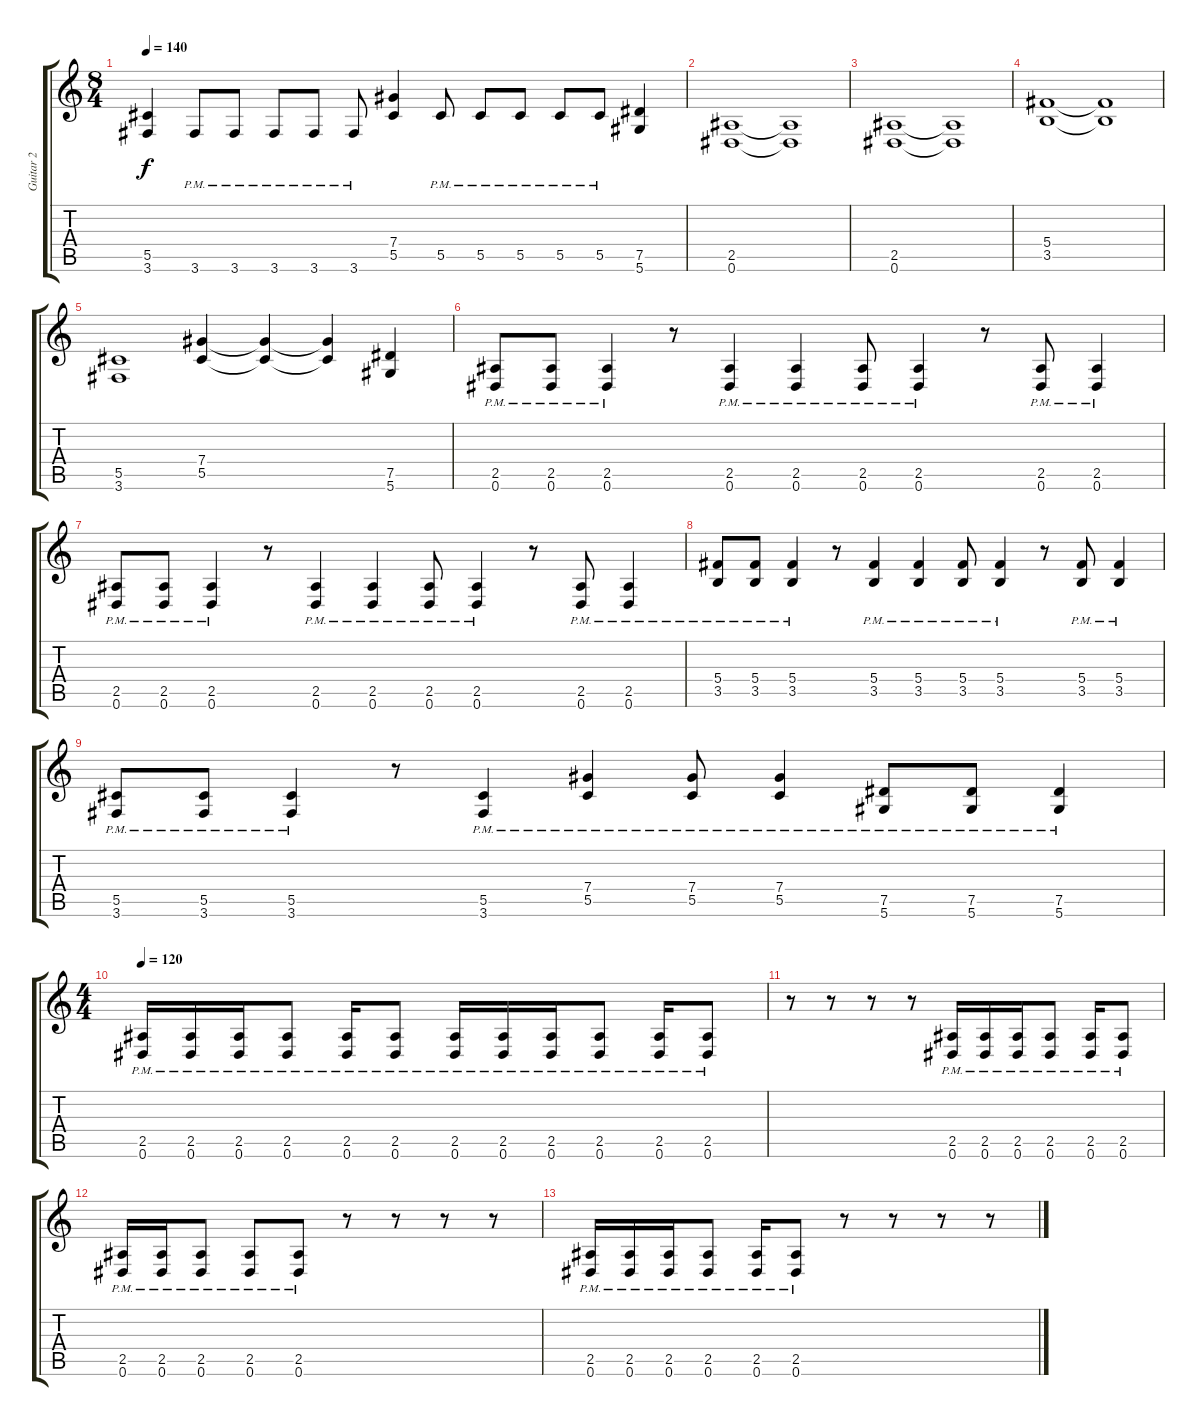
\track ("Guitar 2" "Guitar 2") {instrument distortionguitar}
\staff {score tabs}
\tuning (Eb4 Bb3 Gb3 Db3 Ab2 Eb2) {hide}
\ts (8 4)
\tempo 140
\clef g2
\ks c
(5.5 3.6).4{dy f} 3.6{pm}.8 3.6{pm}.8 3.6{pm}.8 3.6{pm}.8 3.6{pm}.8 (7.4 5.5).4 5.5{pm}.8 5.5{pm}.8 5.5{pm}.8 5.5{pm}.8 5.5{pm}.8 (7.5 5.6).4 |
(2.5 0.6).1 (2.5{t} 0.6{t}).1 |
(2.5 0.6).1 (2.5{t} 0.6{t}).1 |
(5.4 3.5).1 (5.4{t} 3.5{t}).1 |
(5.5 3.6).1 (7.4 5.5).4 (7.4{t} 5.5{t}).4 (7.4{t} 5.5{t}).4 (7.5 5.6).4 |
(2.5{pm} 0.6{pm}).8 (2.5{pm} 0.6{pm}).8 (2.5{pm} 0.6{pm}).4 r.8 (2.5{pm} 0.6{pm}).4 (2.5{pm} 0.6{pm}).4 (2.5{pm} 0.6{pm}).8 (2.5{pm} 0.6{pm}).4 r.8 (2.5{pm} 0.6{pm}).8 (2.5{pm} 0.6{pm}).4 |
(2.5{pm} 0.6{pm}).8 (2.5{pm} 0.6{pm}).8 (2.5{pm} 0.6{pm}).4 r.8 (2.5{pm} 0.6{pm}).4 (2.5{pm} 0.6{pm}).4 (2.5{pm} 0.6{pm}).8 (2.5{pm} 0.6{pm}).4 r.8 (2.5{pm} 0.6{pm}).8 (2.5{pm} 0.6{pm}).4 |
(5.4{pm} 3.5{pm}).8 (5.4{pm} 3.5{pm}).8 (5.4{pm} 3.5{pm}).4 r.8 (5.4{pm} 3.5{pm}).4 (5.4{pm} 3.5{pm}).4 (5.4{pm} 3.5{pm}).8 (5.4{pm} 3.5{pm}).4 r.8 (5.4{pm} 3.5{pm}).8 (5.4{pm} 3.5{pm}).4 |
(5.5{pm} 3.6{pm}).8 (5.5{pm} 3.6{pm}).8 (5.5{pm} 3.6{pm}).4 r.8 (5.5{pm} 3.6{pm}).4 (7.4{pm} 5.5{pm}).4 (7.4{pm} 5.5{pm}).8 (7.4{pm} 5.5{pm}).4 (7.5{pm} 5.6).8 (7.5{pm} 5.6{pm}).8 (7.5{pm} 5.6{pm}).4 |
\ts (4 4)
\tempo 120
(2.5{pm} 0.6{pm}).16 (2.5{pm} 0.6{pm}).16 (2.5{pm} 0.6{pm}).16 (2.5{pm} 0.6{pm}).8 (2.5{pm} 0.6{pm}).16 (2.5{pm} 0.6{pm}).8 (2.5{pm} 0.6{pm}).16 (2.5{pm} 0.6{pm}).16 (2.5{pm} 0.6{pm}).16 (2.5{pm} 0.6{pm}).8 (2.5{pm} 0.6{pm}).16 (2.5{pm} 0.6{pm}).8 |
r.8 r.8 r.8 r.8 (2.5{pm} 0.6{pm}).16 (2.5{pm} 0.6{pm}).16 (2.5{pm} 0.6{pm}).16 (2.5{pm} 0.6{pm}).8 (2.5{pm} 0.6{pm}).16 (2.5{pm} 0.6{pm}).8 |
(2.5{pm} 0.6{pm}).16 (2.5{pm} 0.6{pm}).16 (2.5{pm} 0.6{pm}).8 (2.5{pm} 0.6{pm}).8 (2.5{pm} 0.6{pm}).8 r.8 r.8 r.8 r.8 |
(2.5{pm} 0.6{pm}).16 (2.5{pm} 0.6{pm}).16 (2.5{pm} 0.6{pm}).16 (2.5{pm} 0.6{pm}).8 (2.5{pm} 0.6{pm}).16 (2.5{pm} 0.6{pm}).8 r.8 r.8 r.8 r.8
